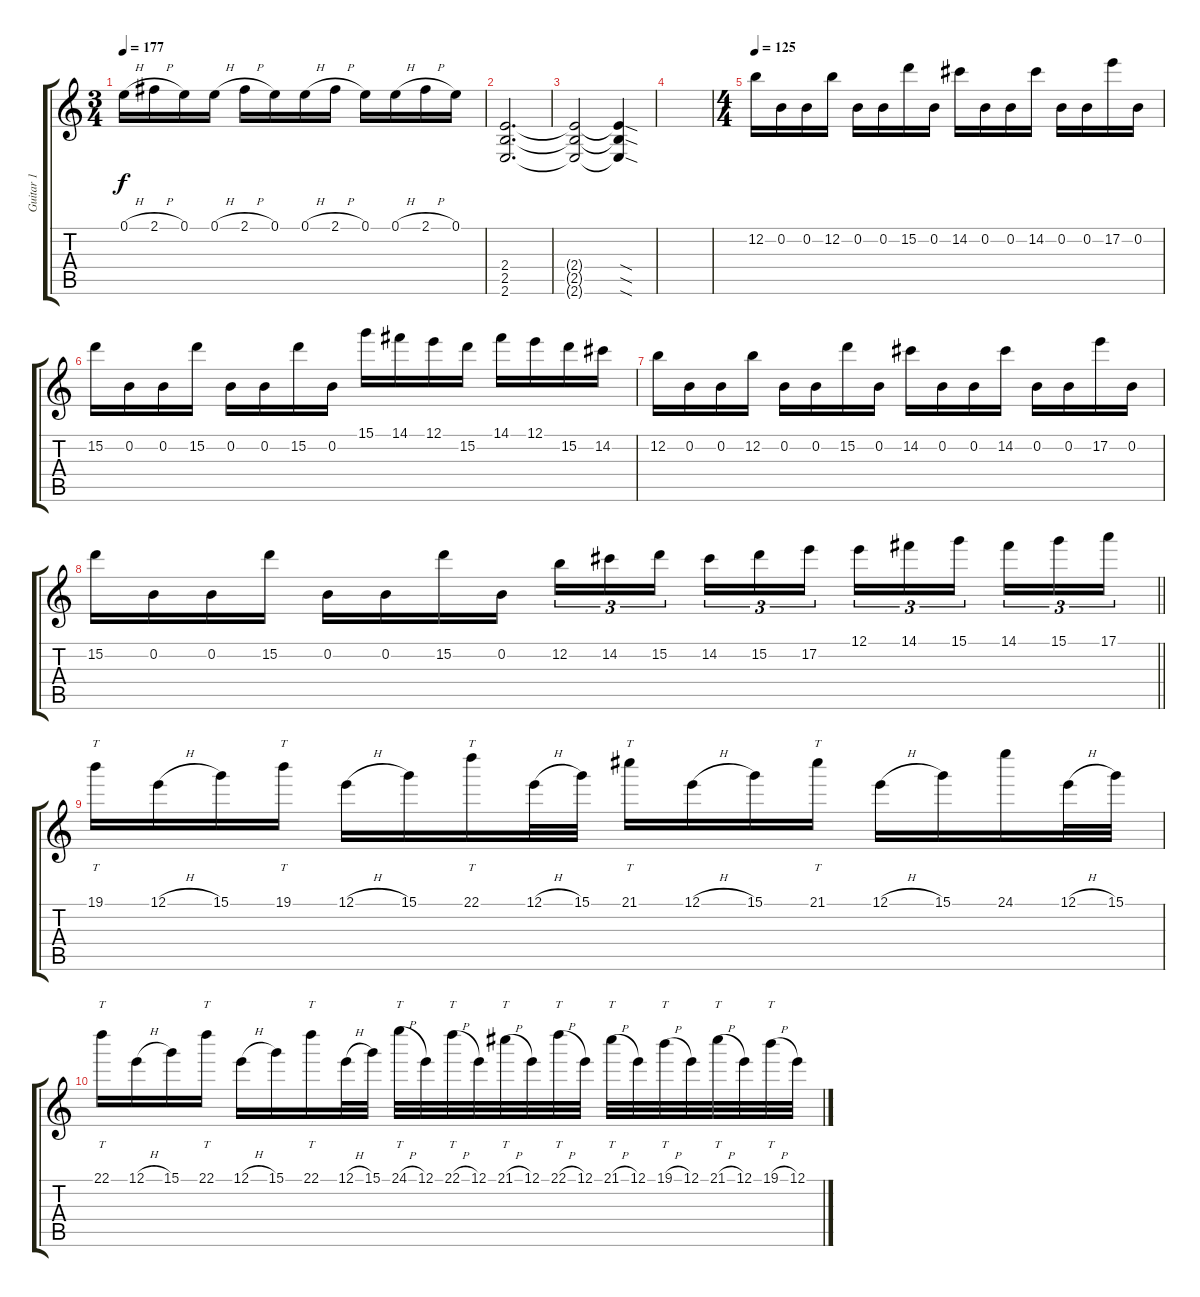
\track ("Guitar 1" "Guitar 1") {instrument distortionguitar}
\staff {score tabs}
\tuning (E4 B3 G3 D3 A2 D2) {hide}
\ts (3 4)
\tempo 177
\clef g2
\ks c
0.1{h}.16{dy f} 2.1{h}.16 0.1.16 0.1{h}.16 2.1{h}.16 0.1.16 0.1{h}.16 2.1{h}.16 0.1.16 0.1{h}.16 2.1{h}.16 0.1.16 |
(2.4 2.5 2.6).2{d} |
(2.4{t} 2.5{t} 2.6{t}).2 (2.4{sod t} 2.5{sod t} 2.6{sod t}).4 |
|
\ts (4 4)
\tempo 125
12.2.16 0.2.16 0.2.16 12.2.16 0.2.16 0.2.16 15.2.16 0.2.16 14.2.16 0.2.16 0.2.16 14.2.16 0.2.16 0.2.16 17.2.16 0.2.16 |
15.2.16 0.2.16 0.2.16 15.2.16 0.2.16 0.2.16 15.2.16 0.2.16 15.1.16 14.1.16 12.1.16 15.2.16 14.1.16 12.1.16 15.2.16 14.2.16 |
12.2.16 0.2.16 0.2.16 12.2.16 0.2.16 0.2.16 15.2.16 0.2.16 14.2.16 0.2.16 0.2.16 14.2.16 0.2.16 0.2.16 17.2.16 0.2.16 |
\barLineRight lightlight
15.2.16 0.2.16 0.2.16 15.2.16 0.2.16 0.2.16 15.2.16 0.2.16 12.2.16{tu (3 2)} 14.2.16{tu (3 2)} 15.2.16{tu (3 2) beam splitsecondary} 14.2.16{tu (3 2)} 15.2.16{tu (3 2)} 17.2.16{tu (3 2)} 12.1.16{tu (3 2)} 14.1.16{tu (3 2)} 15.1.16{tu (3 2) beam splitsecondary} 14.1.16{tu (3 2)} 15.1.16{tu (3 2)} 17.1.16{tu (3 2)} |
19.1.16{tt} 12.1{h}.16 15.1.16 19.1.16{tt} 12.1{h}.16 15.1.16 22.1.16{tt} 12.1{h}.32 15.1.32 21.1.16{tt} 12.1{h}.16 15.1.16 21.1.16{tt} 12.1{h}.16 15.1.16 24.1.16 12.1{h}.32 15.1.32 |
22.1.16{tt} 12.1{h}.16 15.1.16 22.1.16{tt} 12.1{h}.16 15.1.16 22.1.16{tt} 12.1{h}.32 15.1.32 24.1{h}.32{tt} 12.1.32 22.1{h}.32{tt} 12.1.32 21.1{h}.32{tt} 12.1.32 22.1{h}.32{tt} 12.1.32 21.1{h}.32{tt} 12.1.32 19.1{h}.32{tt} 12.1.32 21.1{h}.32{tt} 12.1.32 19.1{h}.32{tt} 12.1.32
